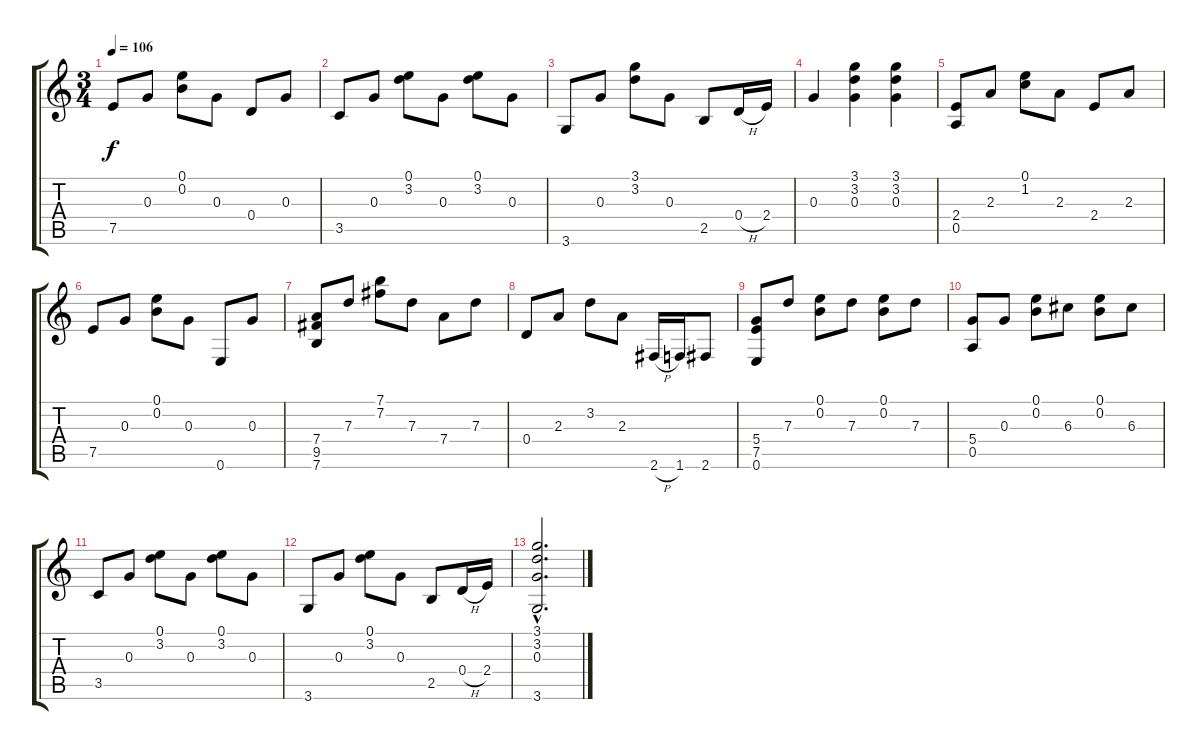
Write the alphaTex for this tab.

\track "" {instrument acousticguitarnylon}
\staff {score tabs}
\tuning (E4 B3 G3 D3 A2 E2) {hide}
\ts (3 4)
\tempo 106
\clef g2
\ks c
7.5.8{dy f} 0.3.8 (0.1 0.2).8 0.3.8 0.4.8 0.3.8 |
3.5.8 0.3.8 (0.1 3.2).8 0.3.8 (0.1 3.2).8 0.3.8 |
3.6.8 0.3.8 (3.1 3.2).8 0.3.8 2.5.8 0.4{h}.16 2.4.16 |
0.3.4 (3.1 3.2 0.3).4 (3.1 3.2 0.3).4 |
(2.4 0.5).8 2.3.8 (0.1 1.2).8 2.3.8 2.4.8 2.3.8 |
7.5.8 0.3.8 (0.1 0.2).8 0.3.8 0.6.8 0.3.8 |
(7.4 9.5 7.6).8 7.3.8 (7.1 7.2).8 7.3.8 7.4.8 7.3.8 |
0.4.8 2.3.8 3.2.8 2.3.8 2.6{h}.16 1.6.16 2.6.8 |
(5.4 7.5 0.6).8 7.3.8 (0.1 0.2).8 7.3.8 (0.1 0.2).8 7.3.8 |
(5.4 0.5).8 0.3.8 (0.1 0.2).8 6.3.8 (0.1 0.2).8 6.3.8 |
3.5.8 0.3.8 (0.1 3.2).8 0.3.8 (0.1 3.2).8 0.3.8 |
3.6.8 0.3.8 (0.1 3.2).8 0.3.8 2.5.8 0.4{h}.16 2.4.16 |
(3.1{hac} 3.2{hac} 0.3{hac} 3.6{hac}).2{d}
